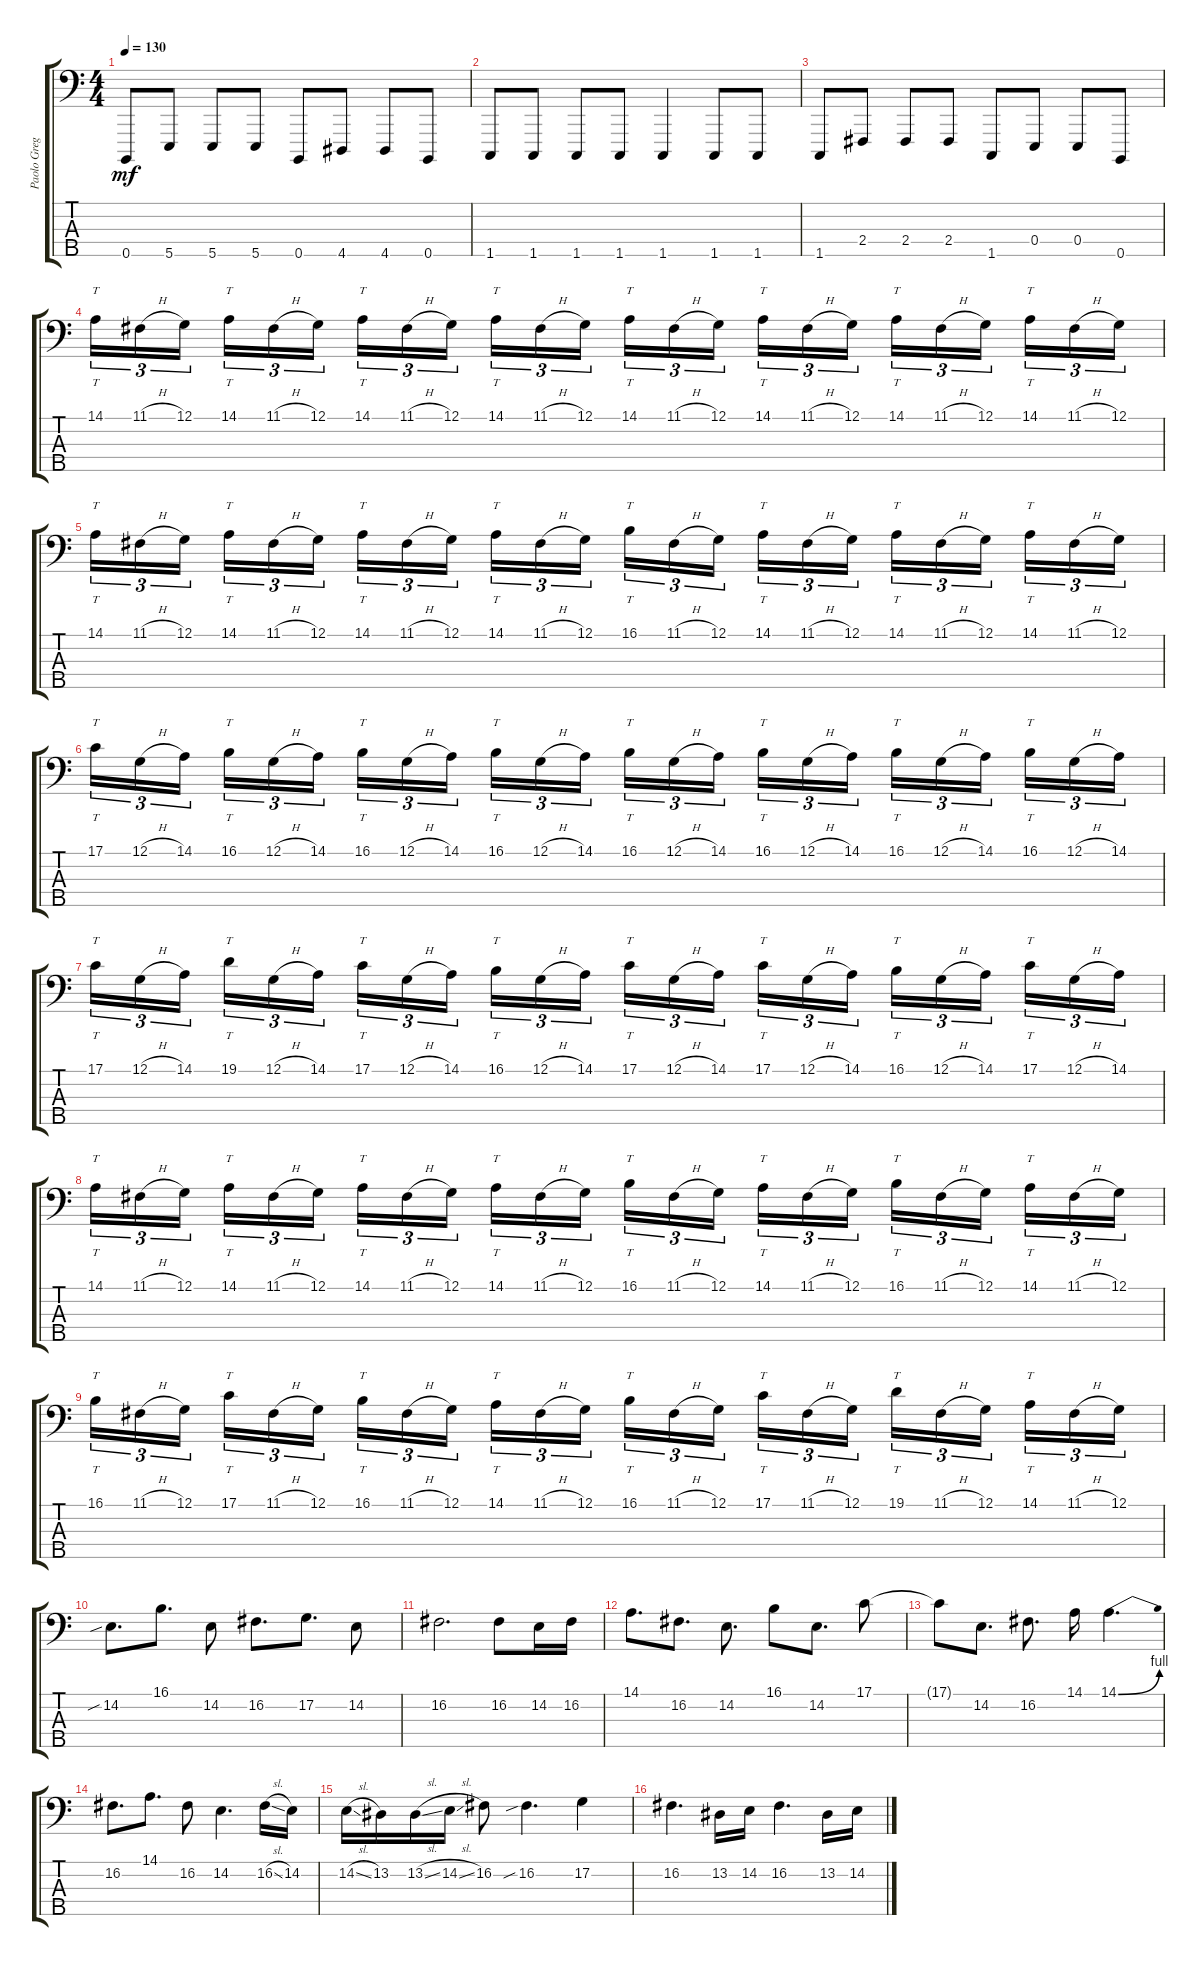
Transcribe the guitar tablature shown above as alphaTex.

\track ("Paolo Gregoletto" "Paolo Greg") {instrument clavinet}
\staff {score tabs}
\tuning (G2 D2 A1 E1 B0) {hide}
\ts (4 4)
\tempo 130
\clef f4
\ks c
0.5.8{dy mf} 5.5.8 5.5.8 5.5.8 0.5.8 4.5.8 4.5.8 0.5.8 |
1.5.8 1.5.8 1.5.8 1.5.8 1.5.4 1.5.8 1.5.8 |
1.5.8 2.4.8 2.4.8 2.4.8 1.5.8 0.4.8 0.4.8 0.5.8 |
14.1.16{tt tu (3 2)} 11.1{h}.16{tu (3 2)} 12.1.16{tu (3 2)} 14.1.16{tt tu (3 2)} 11.1{h}.16{tu (3 2)} 12.1.16{tu (3 2)} 14.1.16{tt tu (3 2)} 11.1{h}.16{tu (3 2)} 12.1.16{tu (3 2)} 14.1.16{tt tu (3 2)} 11.1{h}.16{tu (3 2)} 12.1.16{tu (3 2)} 14.1.16{tt tu (3 2)} 11.1{h}.16{tu (3 2)} 12.1.16{tu (3 2)} 14.1.16{tt tu (3 2)} 11.1{h}.16{tu (3 2)} 12.1.16{tu (3 2)} 14.1.16{tt tu (3 2)} 11.1{h}.16{tu (3 2)} 12.1.16{tu (3 2)} 14.1.16{tt tu (3 2)} 11.1{h}.16{tu (3 2)} 12.1.16{tu (3 2)} |
14.1.16{tt tu (3 2)} 11.1{h}.16{tu (3 2)} 12.1.16{tu (3 2)} 14.1.16{tt tu (3 2)} 11.1{h}.16{tu (3 2)} 12.1.16{tu (3 2)} 14.1.16{tt tu (3 2)} 11.1{h}.16{tu (3 2)} 12.1.16{tu (3 2)} 14.1.16{tt tu (3 2)} 11.1{h}.16{tu (3 2)} 12.1.16{tu (3 2)} 16.1.16{tt tu (3 2)} 11.1{h}.16{tu (3 2)} 12.1.16{tu (3 2)} 14.1.16{tt tu (3 2)} 11.1{h}.16{tu (3 2)} 12.1.16{tu (3 2)} 14.1.16{tt tu (3 2)} 11.1{h}.16{tu (3 2)} 12.1.16{tu (3 2)} 14.1.16{tt tu (3 2)} 11.1{h}.16{tu (3 2)} 12.1.16{tu (3 2)} |
17.1.16{tt tu (3 2)} 12.1{h}.16{tu (3 2)} 14.1.16{tu (3 2)} 16.1.16{tt tu (3 2)} 12.1{h}.16{tu (3 2)} 14.1.16{tu (3 2)} 16.1.16{tt tu (3 2)} 12.1{h}.16{tu (3 2)} 14.1.16{tu (3 2)} 16.1.16{tt tu (3 2)} 12.1{h}.16{tu (3 2)} 14.1.16{tu (3 2)} 16.1.16{tt tu (3 2)} 12.1{h}.16{tu (3 2)} 14.1.16{tu (3 2)} 16.1.16{tt tu (3 2)} 12.1{h}.16{tu (3 2)} 14.1.16{tu (3 2)} 16.1.16{tt tu (3 2)} 12.1{h}.16{tu (3 2)} 14.1.16{tu (3 2)} 16.1.16{tt tu (3 2)} 12.1{h}.16{tu (3 2)} 14.1.16{tu (3 2)} |
17.1.16{tt tu (3 2)} 12.1{h}.16{tu (3 2)} 14.1.16{tu (3 2)} 19.1.16{tt tu (3 2)} 12.1{h}.16{tu (3 2)} 14.1.16{tu (3 2)} 17.1.16{tt tu (3 2)} 12.1{h}.16{tu (3 2)} 14.1.16{tu (3 2)} 16.1.16{tt tu (3 2)} 12.1{h}.16{tu (3 2)} 14.1.16{tu (3 2)} 17.1.16{tt tu (3 2)} 12.1{h}.16{tu (3 2)} 14.1.16{tu (3 2)} 17.1.16{tt tu (3 2)} 12.1{h}.16{tu (3 2)} 14.1.16{tu (3 2)} 16.1.16{tt tu (3 2)} 12.1{h}.16{tu (3 2)} 14.1.16{tu (3 2)} 17.1.16{tt tu (3 2)} 12.1{h}.16{tu (3 2)} 14.1.16{tu (3 2)} |
14.1.16{tt tu (3 2)} 11.1{h}.16{tu (3 2)} 12.1.16{tu (3 2)} 14.1.16{tt tu (3 2)} 11.1{h}.16{tu (3 2)} 12.1.16{tu (3 2)} 14.1.16{tt tu (3 2)} 11.1{h}.16{tu (3 2)} 12.1.16{tu (3 2)} 14.1.16{tt tu (3 2)} 11.1{h}.16{tu (3 2)} 12.1.16{tu (3 2)} 16.1.16{tt tu (3 2)} 11.1{h}.16{tu (3 2)} 12.1.16{tu (3 2)} 14.1.16{tt tu (3 2)} 11.1{h}.16{tu (3 2)} 12.1.16{tu (3 2)} 16.1.16{tt tu (3 2)} 11.1{h}.16{tu (3 2)} 12.1.16{tu (3 2)} 14.1.16{tt tu (3 2)} 11.1{h}.16{tu (3 2)} 12.1.16{tu (3 2)} |
16.1.16{tt tu (3 2)} 11.1{h}.16{tu (3 2)} 12.1.16{tu (3 2)} 17.1.16{tt tu (3 2)} 11.1{h}.16{tu (3 2)} 12.1.16{tu (3 2)} 16.1.16{tt tu (3 2)} 11.1{h}.16{tu (3 2)} 12.1.16{tu (3 2)} 14.1.16{tt tu (3 2)} 11.1{h}.16{tu (3 2)} 12.1.16{tu (3 2)} 16.1.16{tt tu (3 2)} 11.1{h}.16{tu (3 2)} 12.1.16{tu (3 2)} 17.1.16{tt tu (3 2)} 11.1{h}.16{tu (3 2)} 12.1.16{tu (3 2)} 19.1.16{tt tu (3 2)} 11.1{h}.16{tu (3 2)} 12.1.16{tu (3 2)} 14.1.16{tt tu (3 2)} 11.1{h}.16{tu (3 2)} 12.1.16{tu (3 2)} |
14.2{sib}.8{d} 16.1.8{d} 14.2.8 16.2.8{d} 17.2.8{d} 14.2.8 |
16.2.2{d} 16.2.8 14.2.16 16.2.16 |
14.1.8{d} 16.2.8{d} 14.2.8{d} 16.1.8 14.2.8{d} 17.1.8 |
17.1{t}.8 14.2.8{d} 16.2.8{d} 14.1.16 14.1{be (bend 0 0 60 4)}.4{d} |
16.2.8{d} 14.1.8{d} 16.2.8 14.2.4{d} 16.2{sl}.16 14.2.16 |
14.2{sl}.16 13.2.16 13.2{sl}.16 14.2{sl}.16 16.2.8 16.2{sib}.4{d} 17.2.4 |
16.2.4{d} 13.2.16 14.2.16 16.2.4{d} 13.2.16 14.2.16
